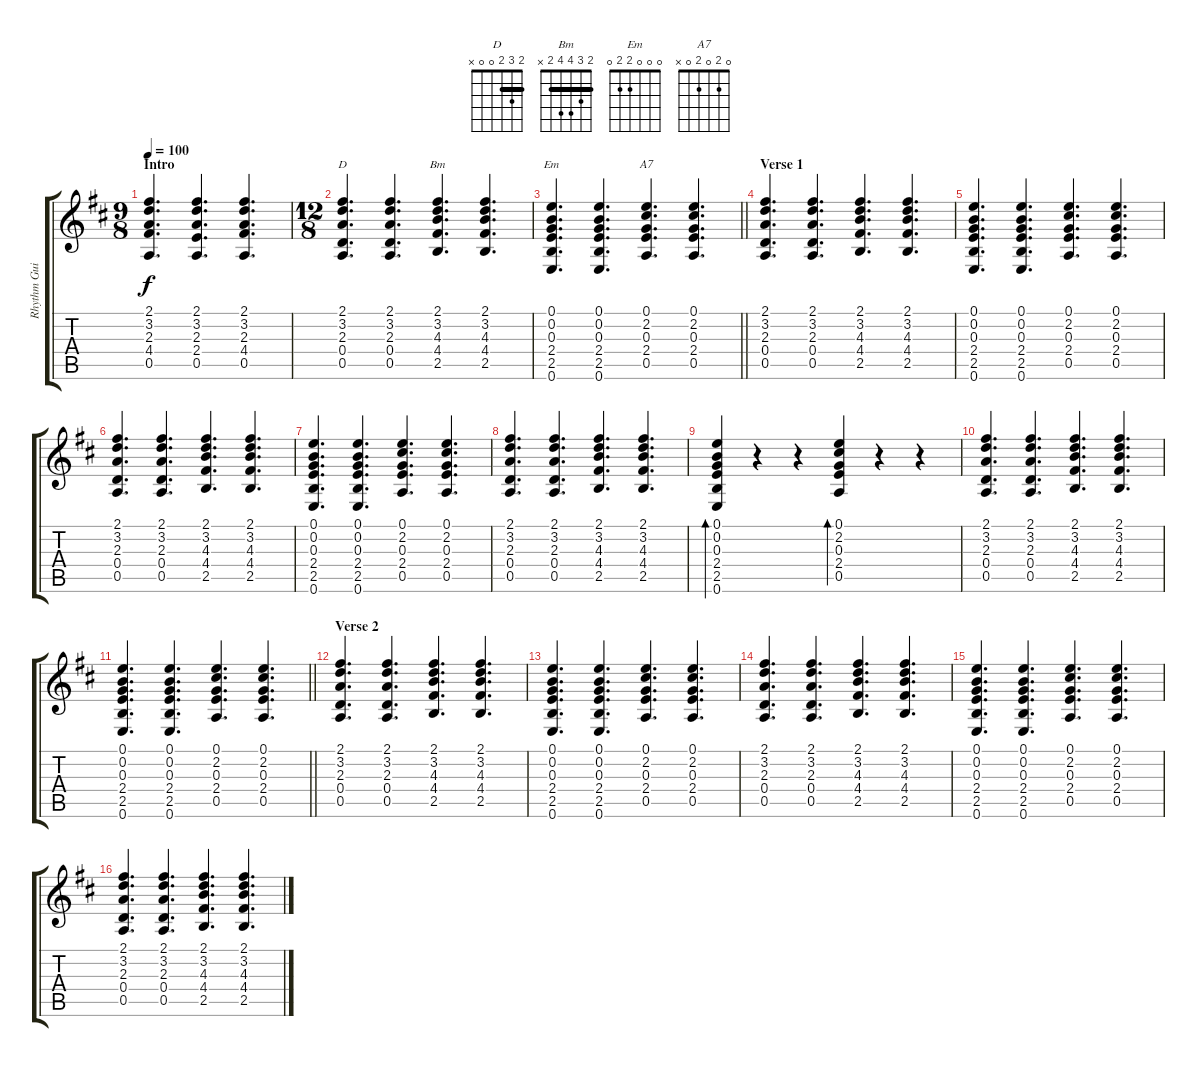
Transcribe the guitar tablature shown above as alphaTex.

\track ("Rhythm Guitar" "Rhythm Gui") {instrument electricguitarclean}
\staff {score tabs}
\tuning (E4 B3 G3 D3 A2 E2) {hide}
\chord ("D" 2 3 2 0 0 x) {barre 2}
\chord ("Bm" 2 3 4 4 2 x) {barre 2}
\chord ("Em" 0 0 0 2 2 0)
\chord ("A7" 0 2 0 2 0 x)
\ts (9 8)
\section ("" "Intro")
\tempo 100
\clef g2
\ks d
(2.1 3.2 2.3 4.4 0.5).4{d dy f instrument electricguitarclean} (2.1 3.2 2.3 2.4 0.5).4{d} (2.1 3.2 2.3 4.4 0.5).4{d} |
\ts (12 8)
(2.1 3.2 2.3 0.4 0.5).4{d ch "D"} (2.1 3.2 2.3 0.4 0.5).4{d} (2.1 3.2 4.3 4.4 2.5).4{d ch "Bm"} (2.1 3.2 4.3 4.4 2.5).4{d} |
\barLineRight lightlight
(0.1 0.2 0.3 2.4 2.5 0.6).4{d ch "Em"} (0.1 0.2 0.3 2.4 2.5 0.6).4{d} (0.1 2.2 0.3 2.4 0.5).4{d ch "A7"} (0.1 2.2 0.3 2.4 0.5).4{d} |
\section ("" "Verse 1")
(2.1 3.2 2.3 0.4 0.5).4{d} (2.1 3.2 2.3 0.4 0.5).4{d} (2.1 3.2 4.3 4.4 2.5).4{d} (2.1 3.2 4.3 4.4 2.5).4{d} |
(0.1 0.2 0.3 2.4 2.5 0.6).4{d} (0.1 0.2 0.3 2.4 2.5 0.6).4{d} (0.1 2.2 0.3 2.4 0.5).4{d} (0.1 2.2 0.3 2.4 0.5).4{d} |
(2.1 3.2 2.3 0.4 0.5).4{d} (2.1 3.2 2.3 0.4 0.5).4{d} (2.1 3.2 4.3 4.4 2.5).4{d} (2.1 3.2 4.3 4.4 2.5).4{d} |
(0.1 0.2 0.3 2.4 2.5 0.6).4{d} (0.1 0.2 0.3 2.4 2.5 0.6).4{d} (0.1 2.2 0.3 2.4 0.5).4{d} (0.1 2.2 0.3 2.4 0.5).4{d} |
(2.1 3.2 2.3 0.4 0.5).4{d} (2.1 3.2 2.3 0.4 0.5).4{d} (2.1 3.2 4.3 4.4 2.5).4{d} (2.1 3.2 4.3 4.4 2.5).4{d} |
(0.1 0.2 0.3 2.4 2.5 0.6).4{bd 480} r.4 r.4 (0.1 2.2 0.3 2.4 0.5).4{bd 480} r.4 r.4 |
(2.1 3.2 2.3 0.4 0.5).4{d} (2.1 3.2 2.3 0.4 0.5).4{d} (2.1 3.2 4.3 4.4 2.5).4{d} (2.1 3.2 4.3 4.4 2.5).4{d} |
\barLineRight lightlight
(0.1 0.2 0.3 2.4 2.5 0.6).4{d} (0.1 0.2 0.3 2.4 2.5 0.6).4{d} (0.1 2.2 0.3 2.4 0.5).4{d} (0.1 2.2 0.3 2.4 0.5).4{d} |
\section ("" "Verse 2")
(2.1 3.2 2.3 0.4 0.5).4{d} (2.1 3.2 2.3 0.4 0.5).4{d} (2.1 3.2 4.3 4.4 2.5).4{d} (2.1 3.2 4.3 4.4 2.5).4{d} |
(0.1 0.2 0.3 2.4 2.5 0.6).4{d} (0.1 0.2 0.3 2.4 2.5 0.6).4{d} (0.1 2.2 0.3 2.4 0.5).4{d} (0.1 2.2 0.3 2.4 0.5).4{d} |
(2.1 3.2 2.3 0.4 0.5).4{d} (2.1 3.2 2.3 0.4 0.5).4{d} (2.1 3.2 4.3 4.4 2.5).4{d} (2.1 3.2 4.3 4.4 2.5).4{d} |
(0.1 0.2 0.3 2.4 2.5 0.6).4{d} (0.1 0.2 0.3 2.4 2.5 0.6).4{d} (0.1 2.2 0.3 2.4 0.5).4{d} (0.1 2.2 0.3 2.4 0.5).4{d} |
(2.1 3.2 2.3 0.4 0.5).4{d} (2.1 3.2 2.3 0.4 0.5).4{d} (2.1 3.2 4.3 4.4 2.5).4{d} (2.1 3.2 4.3 4.4 2.5).4{d}
